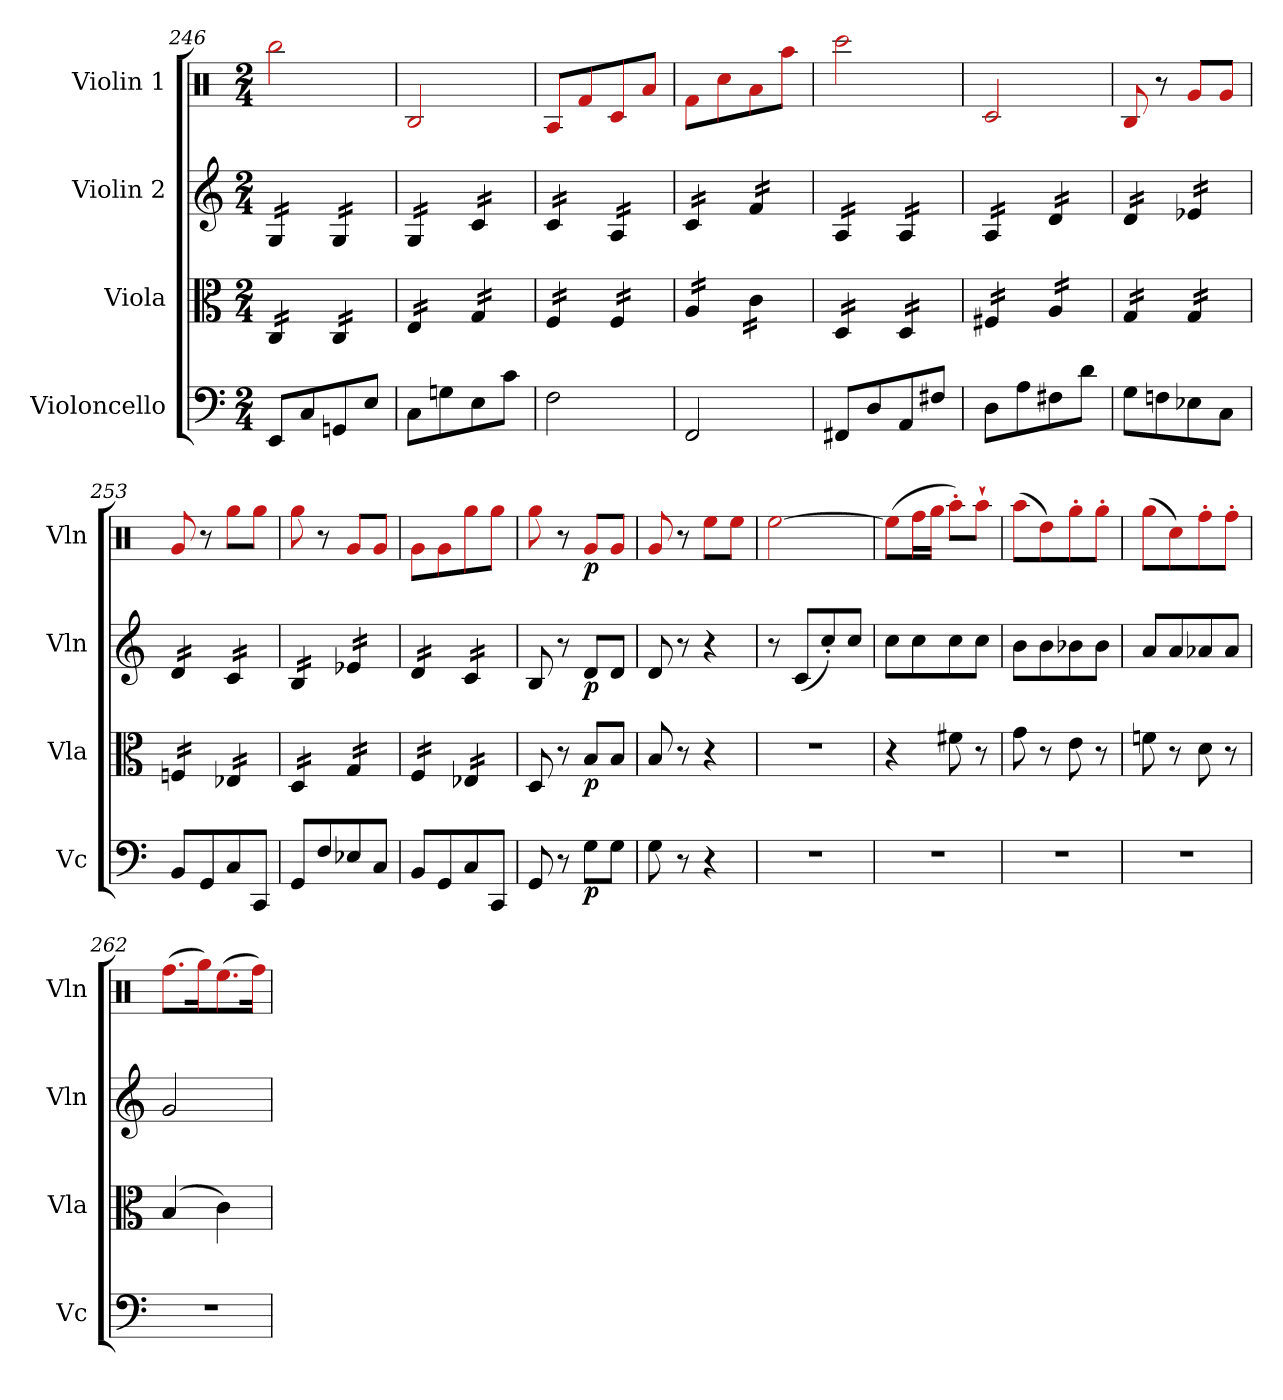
**kern	**dynam	**kern	**dynam	**kern	**dynam	**kern	**dynam
*part4	*part4	*part3	*part3	*part2	*part2	*part1	*part1
*staff4	*staff4	*staff3	*staff3	*staff2	*staff2	*staff1	*staff1
*I"Violoncello	*	*I"Viola	*	*I"Violin 2	*	*I"Violin 1	*
*I'Vc	*	*I'Vla	*	*I'Vln	*	*I'Vln	*
*clefF4	*	*clefC3	*	*clefG2	*	*clefX	*
*k[]	*	*k[]	*	*k[]	*	*k[]	*
*M2/4	*	*M2/4	*	*M2/4	*	*M2/4	*
=246	=246	=246	=246	=246	=246	=246	=246
*	*	*tremolo	*	*	*	*	*
*	*	*	*	*tremolo	*	*	*
8EE/L	.	16C/LL	.	16G/LL	.	2bb-X\	.
.	.	16C/	.	16G/	.	.	.
8C/	.	16C/	.	16G/	.	.	.
.	.	16C/JJ	.	16G/JJ	.	.	.
8GGn/	.	16C/LL	.	16G/LL	.	.	.
.	.	16C/	.	16G/	.	.	.
8E/J	.	16C/	.	16G/	.	.	.
.	.	16C/JJ	.	16G/JJ	.	.	.
=247	=247	=247	=247	=247	=247	=247	=247
8C\L	.	16E/LL	.	16G/LL	.	2B-X/	.
.	.	16E/	.	16G/	.	.	.
8Gn\	.	16E/	.	16G/	.	.	.
.	.	16E/JJ	.	16G/JJ	.	.	.
8E\	.	16G/LL	.	16c/LL	.	.	.
.	.	16G/	.	16c/	.	.	.
8c\J	.	16G/	.	16c/	.	.	.
.	.	16G/JJ	.	16c/JJ	.	.	.
!!LO:LB:g=z
=248	=248	=248	=248	=248	=248	=248	=248
2F\	.	16F/LL	.	16c/LL	.	8A/L	.
.	.	16F/	.	16c/	.	.	.
.	.	16F/	.	16c/	.	8f/	.
.	.	16F/JJ	.	16c/JJ	.	.	.
.	.	16F/LL	.	16A/LL	.	8c/	.
.	.	16F/	.	16A/	.	.	.
.	.	16F/	.	16A/	.	8a/J	.
.	.	16F/JJ	.	16A/JJ	.	.	.
=249	=249	=249	=249	=249	=249	=249	=249
2FF/	.	16A/LL	.	16c/LL	.	8f\L	.
.	.	16A/	.	16c/	.	.	.
.	.	16A/	.	16c/	.	8cc\	.
.	.	16A/JJ	.	16c/JJ	.	.	.
.	.	16c\LL	.	16f/LL	.	8a\	.
.	.	16c\	.	16f/	.	.	.
.	.	16c\	.	16f/	.	8aa\J	.
.	.	16c\JJ	.	16f/JJ	.	.	.
=250	=250	=250	=250	=250	=250	=250	=250
8FF#X/L	.	16D/LL	.	16A/LL	.	2ccc\	.
.	.	16D/	.	16A/	.	.	.
8D/	.	16D/	.	16A/	.	.	.
.	.	16D/JJ	.	16A/JJ	.	.	.
8AA/	.	16D/LL	.	16A/LL	.	.	.
.	.	16D/	.	16A/	.	.	.
8F#X/J	.	16D/	.	16A/	.	.	.
.	.	16D/JJ	.	16A/JJ	.	.	.
=251	=251	=251	=251	=251	=251	=251	=251
8D\L	.	16F#X/LL	.	16A/LL	.	2c/	.
.	.	16F#X/	.	16A/	.	.	.
8A\	.	16F#X/	.	16A/	.	.	.
.	.	16F#X/JJ	.	16A/JJ	.	.	.
8F#X\	.	16A/LL	.	16d/LL	.	.	.
.	.	16A/	.	16d/	.	.	.
8d\J	.	16A/	.	16d/	.	.	.
.	.	16A/JJ	.	16d/JJ	.	.	.
=252	=252	=252	=252	=252	=252	=252	=252
8G\L	.	16G/LL	.	16d/LL	.	8Bn/	.
.	.	16G/	.	16d/	.	.	.
8Fn\	.	16G/	.	16d/	.	8r	.
.	.	16G/JJ	.	16d/JJ	.	.	.
8E-X\	.	16G/LL	.	16e-X/LL	.	8g/L	.
.	.	16G/	.	16e-X/	.	.	.
8C\J	.	16G/	.	16e-X/	.	8g/J	.
.	.	16G/JJ	.	16e-X/JJ	.	.	.
=253	=253	=253	=253	=253	=253	=253	=253
8BB/L	.	16Fn/LL	.	16d/LL	.	8g/	.
.	.	16Fn/	.	16d/	.	.	.
8GG/	.	16Fn/	.	16d/	.	8r	.
.	.	16Fn/JJ	.	16d/JJ	.	.	.
8C/	.	16E-X/LL	.	16c/LL	.	8gg\L	.
.	.	16E-X/	.	16c/	.	.	.
8CC/J	.	16E-X/	.	16c/	.	8gg\J	.
.	.	16E-X/JJ	.	16c/JJ	.	.	.
=254	=254	=254	=254	=254	=254	=254	=254
8GG/L	.	16D/LL	.	16B/LL	.	8gg\	.
.	.	16D/	.	16B/	.	.	.
8F/	.	16D/	.	16B/	.	8r	.
.	.	16D/JJ	.	16B/JJ	.	.	.
8E-X/	.	16G/LL	.	16e-X/LL	.	8g/L	.
.	.	16G/	.	16e-X/	.	.	.
8C/J	.	16G/	.	16e-X/	.	8g/J	.
.	.	16G/JJ	.	16e-X/JJ	.	.	.
=255	=255	=255	=255	=255	=255	=255	=255
8BB/L	.	16F/LL	.	16d/LL	.	8g\L	.
.	.	16F/	.	16d/	.	.	.
8GG/	.	16F/	.	16d/	.	8g\	.
.	.	16F/JJ	.	16d/JJ	.	.	.
8C/	.	16E-X/LL	.	16c/LL	.	8gg\	.
.	.	16E-X/	.	16c/	.	.	.
8CC/J	.	16E-X/	.	16c/	.	8gg\J	.
.	.	16E-X/JJ	.	16c/JJ	.	.	.
*	*	*	*	*Xtremolo	*	*	*
*	*	*Xtremolo	*	*	*	*	*
=256	=256	=256	=256	=256	=256	=256	=256
8GG/	.	8D/	.	8B/	.	8gg\	.
8r	.	8r	.	8r	.	8r	.
!	!LO:DY:b	!	!LO:DY:b	!	!LO:DY:b	!	!LO:DY:b
8G\L	p	8B/L	p	8d/L	p	8g/L	p
8G\J	.	8B/J	.	8d/J	.	8g/J	.
=257	=257	=257	=257	=257	=257	=257	=257
8G\	.	8B/	.	8d/	.	8g/	.
8r	.	8r	.	8r	.	8r	.
4r	.	4r	.	4r	.	8een\L	.
.	.	.	.	.	.	8ee\J	.
=258	=258	=258	=258	=258	=258	=258	=258
2r	.	2r	.	8r	.	[2ee\	.
.	.	.	.	(8c/L	.	.	.
.	.	.	.	8cc'/)	.	.	.
.	.	.	.	8cc/J	.	.	.
=259	=259	=259	=259	=259	=259	=259	=259
2r	.	4r	.	8cc\L	.	(8ee\L]	.
.	.	.	.	8cc\	.	16ff\L	.
.	.	.	.	.	.	16gg\JJ	.
.	.	8f#X\	.	8cc\	.	8aa'\L)	.
.	.	8r	.	8cc\J	.	8aa`\J	.
!!LO:PB:g=z
=260	=260	=260	=260	=260	=260	=260	=260
2r	.	8g\	.	8b\L	.	(8aa\L	.
.	.	8r	.	8b\	.	8dd\)	.
.	.	8e\	.	8b-X\	.	8gg'\	.
.	.	8r	.	8b-\J	.	8gg'\J	.
=261	=261	=261	=261	=261	=261	=261	=261
2r	.	8fn\	.	8a/L	.	(8gg\L	.
.	.	8r	.	8a/	.	8cc\)	.
.	.	8d\	.	8a-X/	.	8ff'\	.
.	.	8r	.	8a-/J	.	8ff'\J	.
=262	=262	=262	=262	=262	=262	=262	=262
2r	.	(4B/	.	2g/	.	(8.ff\L	.
.	.	.	.	.	.	16gg\K)	.
.	.	4c\)	.	.	.	(8.ee\	.
.	.	.	.	.	.	16ff\Jk)	.
=	=	=	=	=	=	=	=
*-	*-	*-	*-	*-	*-	*-	*-
